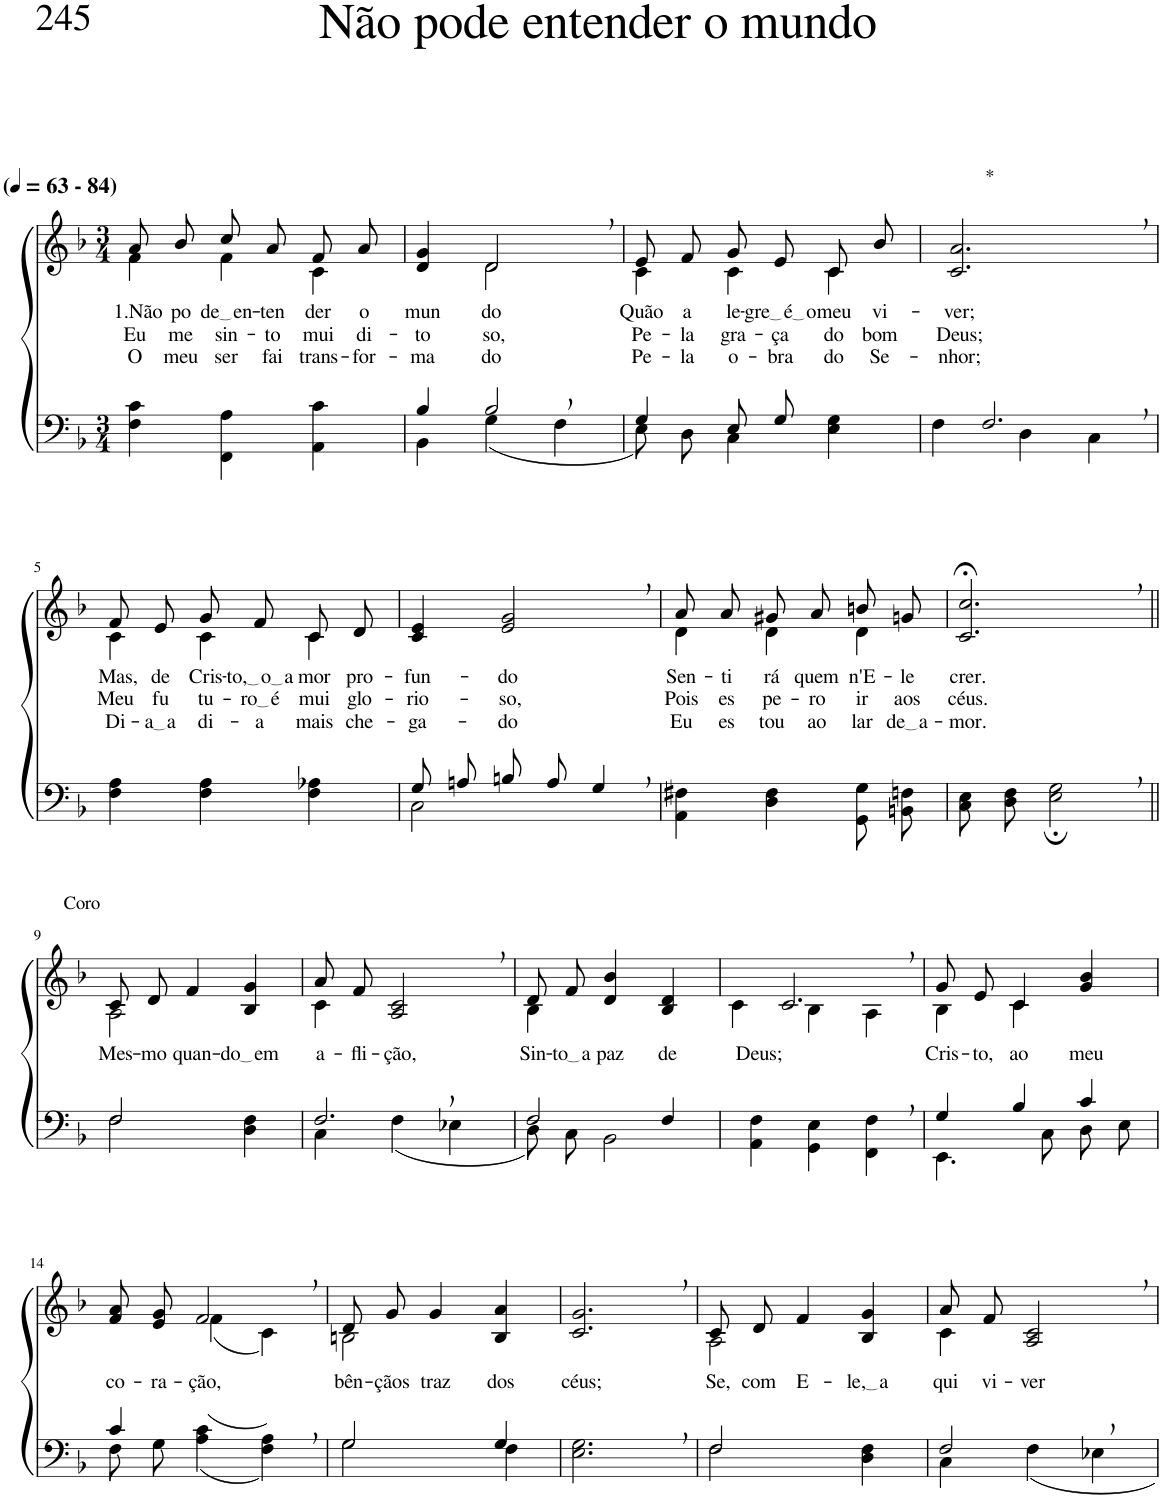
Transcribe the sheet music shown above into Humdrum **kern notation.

**kern	**kern	**text	**text	**text
*part2	*part1	*part1	*part1	*part1
*staff2	*staff1	*staff1	*staff1	*staff1
*I"Parte III e IV	*I"Parte I e II	*	*	*
*clefF4	*clefG2	*	*	*
*Trd-1c-2	*Trd-1c-2	*	*	*
*k[b-]	*k[b-]	*	*	*
*M3/4	*M3/4	*	*	*
*MM63	*MM63	*	*	*
=1	=1	=1	=1	=1
*	*^	*	*	*
!	!LO:TX:a:B:t=(	!	!	!	!
!	!LO:TX:a:B:t=- 84)	!	!	!	!
!	!	!	!LO:LY:b	!LO:LY:b	!LO:LY:b
4F\ 4c\	8a/L	4f\	1.Não	Eu	O
!	!	!	!LO:LY:b	!LO:LY:b	!LO:LY:b
.	8b-/J	.	po-	me	meu
!	!	!	!LO:LY:b	!LO:LY:b	!LO:LY:b
4FF\ 4A\	8cc/L	4f\	de en	sin-	ser
!	!	!	!LO:LY:b	!LO:LY:b	!LO:LY:b
.	8a/J	.	ten-	-to	fai
!	!	!	!LO:LY:b	!LO:LY:b	!LO:LY:b
4AA\ 4c\	8f/L	4c\	-der	mui	trans-
!	!	!	!LO:LY:b	!LO:LY:b	!LO:LY:b
.	8a/J	.	o	di-	-for-
=2	=2	=2	=2	=2	=2
*^	*	*	*	*	*
!	!	!	!	!LO:LY:b	!LO:LY:b	!LO:LY:b
4B-/	4BB-\	4d/ 4g/	4ryy	mun-	-to-	-ma-
!	!	!	!	!LO:LY:b	!LO:LY:b	!LO:LY:b
2B-,/	(4G\	2d,/	2d\	-do	so,	-do
.	4F\	.	.	.	.	.
=3	=3	=3	=3	=3	=3	=3
!	!	!	!	!LO:LY:b	!LO:LY:b	!LO:LY:b
4G/	8E\L)	8e/L	4c\	Quão	Pe-	Pe-
!	!	!	!	!LO:LY:b	!LO:LY:b	!LO:LY:b
.	8D\J	8f/J	.	a-	-la	-la
!	!	!	!	!LO:LY:b	!LO:LY:b	!LO:LY:b
8E/L	4C\	8g/L	4c\	-le-	gra-	o-
!	!	!	!	!LO:LY:b	!LO:LY:b	!LO:LY:b
8G/J	.	8e/J	.	gre é o	-ça	-bra
!	!	!	!	!LO:LY:b	!LO:LY:b	!LO:LY:b
4ryy	4E\ 4G\	8c/L	4c\	meu	do	do
!	!	!	!	!LO:LY:b	!LO:LY:b	!LO:LY:b
.	.	8b-/J	.	vi-	bom	Se-
*	*	*v	*v	*	*	*
=4	=4	=4	=4	=4	=4
!	!	!LO:TX:a:t=*	!	!	!
!	!	!	!LO:LY:b	!LO:LY:b	!LO:LY:b
2.F,/	4F\	2.c/, 2.a/,	-ver;	Deus;	-nhor;
.	4D\	.	.	.	.
.	4C\	.	.	.	.
!!LO:LB:g=z
=5	=5	=5	=5	=5	=5
!	!	!	!LO:LY:b	!	!LO:LY:b
*	*	*^	*	*	*
!	!	!	!	!	!LO:LY:b	!
*v	*v	*	*	*	*	*
4F\ 4A\	8f/L	4c\	.	Meu	Di-
!	!	!	!LO:LY:b	!LO:LY:b	!LO:LY:b
.	8e/J	.	de	fu-	a a
!	!	!	!LO:LY:b	!	!LO:LY:b
!	!	!	!	!LO:LY:b	!
4F\ 4A\	8g/L	4c\	.	tu-	di-
!	!	!	!LO:LY:b	!LO:LY:b	!LO:LY:b
.	8f/J	.	to, o a	ro é	-a
!	!	!	!LO:LY:b	!LO:LY:b	!LO:LY:b
4F\ 4A-X\	8c/L	4c\	mor	-mui	mais
!	!	!	!LO:LY:b	!LO:LY:b	!LO:LY:b
.	8d/J	.	pro-	glo-	che-
*	*v	*v	*	*	*
=6	=6	=6	=6	=6
*^	*	*	*	*
!	!	!	!LO:LY:b	!LO:LY:b	!LO:LY:b
8G/L	2C\	4c/ 4e/	-fun-	-rio-	-ga-
8An/J	.	.	.	.	.
!	!	!	!LO:LY:b	!LO:LY:b	!LO:LY:b
8Bn/L	.	2e/, 2g/,	-do	-so,	-do
8A/J	.	.	.	.	.
4G,/	4ryy	.	.	.	.
=7	=7	=7	=7	=7	=7
*	*	*^	*	*	*
!	!	!	!	!LO:LY:b	!LO:LY:b	!LO:LY:b
*v	*v	*	*	*	*	*
4AA\ 4F#X\	8a/L	4d\	Sen-	Pois	Eu
!	!	!	!LO:LY:b	!LO:LY:b	!LO:LY:b
.	8a/J	.	ti-	es-	es-
!	!	!	!LO:LY:b	!LO:LY:b	!LO:LY:b
4D\ 4F#\	8g#X/L	4d\	-rá	pe-	tou
!	!	!	!LO:LY:b	!LO:LY:b	!LO:LY:b
.	8a/J	.	quem	ro	ao
!	!	!	!	!	!LO:LY:b
!	!	!	!LO:LY:b	!LO:LY:b	!
8GG/ 8G/L	8bn/L	4d\	n'E-	-ir	lar
!	!	!	!LO:LY:b	!LO:LY:b	!LO:LY:b
8BBn/ 8Fn/J	8gn/J	.	-le	aos	de a
*	*v	*v	*	*	*
=8	=8	=8	=8	=8
!	!	!LO:LY:b	!LO:LY:b	!LO:LY:b
8C\ 8E\L	2.c/;<, 2.cc/;<,	crer.	céus.	-mor.
8D\ 8F\J	.	.	.	.
2E\;, 2G\;,	.	.	.	.
!!LO:LB:g=z
=9||	=9||	=9||	=9||	=9||
*^	*^	*	*	*
!	!	!LO:TX:a:t=Coro	!	!	!	!
!	!	!	!	!LO:LY:b	!	!
2F/	2F\	8c/L	2A\	Mes-	.	.
!	!	!	!	!LO:LY:b	!	!
.	.	8d/J	.	mo	.	.
!	!	!	!	!LO:LY:b	!	!
.	.	4f/	.	quan-	.	.
!	!	!	!	!LO:LY:b	!	!
4ryy	4D\ 4F\	4B-/ 4g/	4ryy	do em	.	.
=10	=10	=10	=10	=10	=10	=10
!	!	!	!	!LO:LY:b	!	!
2.F,/	4C\	8a/L	4c\	-a-	.	.
!	!	!	!	!LO:LY:b	!	!
.	.	8f/J	.	fli-	.	.
!	!	!	!	!LO:LY:b	!	!
.	(4F\	2A/, 2c/,	2ryy	-ção,	.	.
.	4E-X\	.	.	.	.	.
=11	=11	=11	=11	=11	=11	=11
!	!	!	!	!LO:LY:b	!	!
2F/	8D\L)	8d/L	4B-\	Sin-	.	.
!	!	!	!	!LO:LY:b	!	!
.	8C\J	8f/J	.	to a	.	.
!	!	!	!	!LO:LY:b	!	!
.	2BB-\	4d/ 4b-/	2ryy	paz	.	.
!	!	!	!	!LO:LY:b	!	!
4F/	.	4B-/ 4d/	.	de	.	.
*v	*v	*	*	*	*	*
=12	=12	=12	=12	=12	=12
!	!	!	!LO:LY:b	!	!
4AA\ 4F\	2.c,/	4c\	-Deus;	.	.
4GG\ 4E\	.	4B-\	.	.	.
4FF\, 4F\,	.	4A\	.	.	.
=13	=13	=13	=13	=13	=13
*^	*	*	*	*	*
!	!	!	!	!LO:LY:b	!	!
4G/	4.EE\	8g/L	4B-\	Cris-	.	.
!	!	!	!	!LO:LY:b	!	!
.	.	8e/J	.	-to,	.	.
!	!	!	!	!LO:LY:b	!	!
4B-/	.	4c/	4c\	ao	.	.
.	8C\	.	.	.	.	.
!	!	!	!	!LO:LY:b	!	!
4c/	8D\L	4g/ 4b-/	4ryy	meu	.	.
.	8E\J	.	.	.	.	.
!!LO:LB:g=z	!!
=14	=14	=14	=14	=14	=14	=14
!	!	!	!	!LO:LY:b	!	!
4c/	8F\L	8f/ 8a/L	4ryy	co-	.	.
!	!	!	!	!LO:LY:b	!	!
.	8G\J	8e/ 8g/J	.	-ra-	.	.
!	!	!	!	!LO:LY:b	!	!
2ryy	((4A\ 4c\	2f,/	(4f\	-ção,	.	.
.	4F\ 4A\))	.	4c\)	.	.	.
=15	=15	=15	=15	=15	=15	=15
!	!	!	!	!LO:LY:b	!	!
2G/	2G\	8d/L	2Bn\	bên-	.	.
!	!	!	!	!LO:LY:b	!	!
.	.	8g/J	.	çãos	.	.
!	!	!	!	!LO:LY:b	!	!
.	.	4g/	.	traz	.	.
!	!	!	!	!LO:LY:b	!	!
4G/	4F\	4B/ 4a/	4ryy	dos	.	.
=16	=16	=16	=16	=16	=16	=16
!	!	!	!	!LO:LY:b	!	!
*v	*v	*	*	*	*	*
*	*v	*v	*	*	*
2.E\, 2.G\,	2.c/, 2.g/,	céus;	.	.
=17	=17	=17	=17	=17
*^	*^	*	*	*
!	!	!	!	!LO:LY:b	!	!
2F/	2F\	8c/L	2A\	-Se,	.	.
!	!	!	!	!LO:LY:b	!	!
.	.	8d/J	.	com	.	.
!	!	!	!	!LO:LY:b	!	!
.	.	4f/	.	E-	.	.
!	!	!	!	!LO:LY:b	!	!
4ryy	4D\ 4F\	4B-/ 4g/	4ryy	le, a	.	.
=18	=18	=18	=18	=18	=18	=18
!	!	!	!	!LO:LY:b	!	!
2F,/	4C\	8a/L	4c\	qui	.	.
!	!	!	!	!LO:LY:b	!	!
.	.	8f/J	.	vi-	.	.
!	!	!	!	!LO:LY:b	!	!
.	4F\	2A/, 2c/,	2ryy	-ver	.	.
4ryy	4E-X\	.	.	.	.	.
*v	*v	*	*	*	*	*
*	*v	*v	*	*	*
=	=	=	=	=
*-	*-	*-	*-	*-
